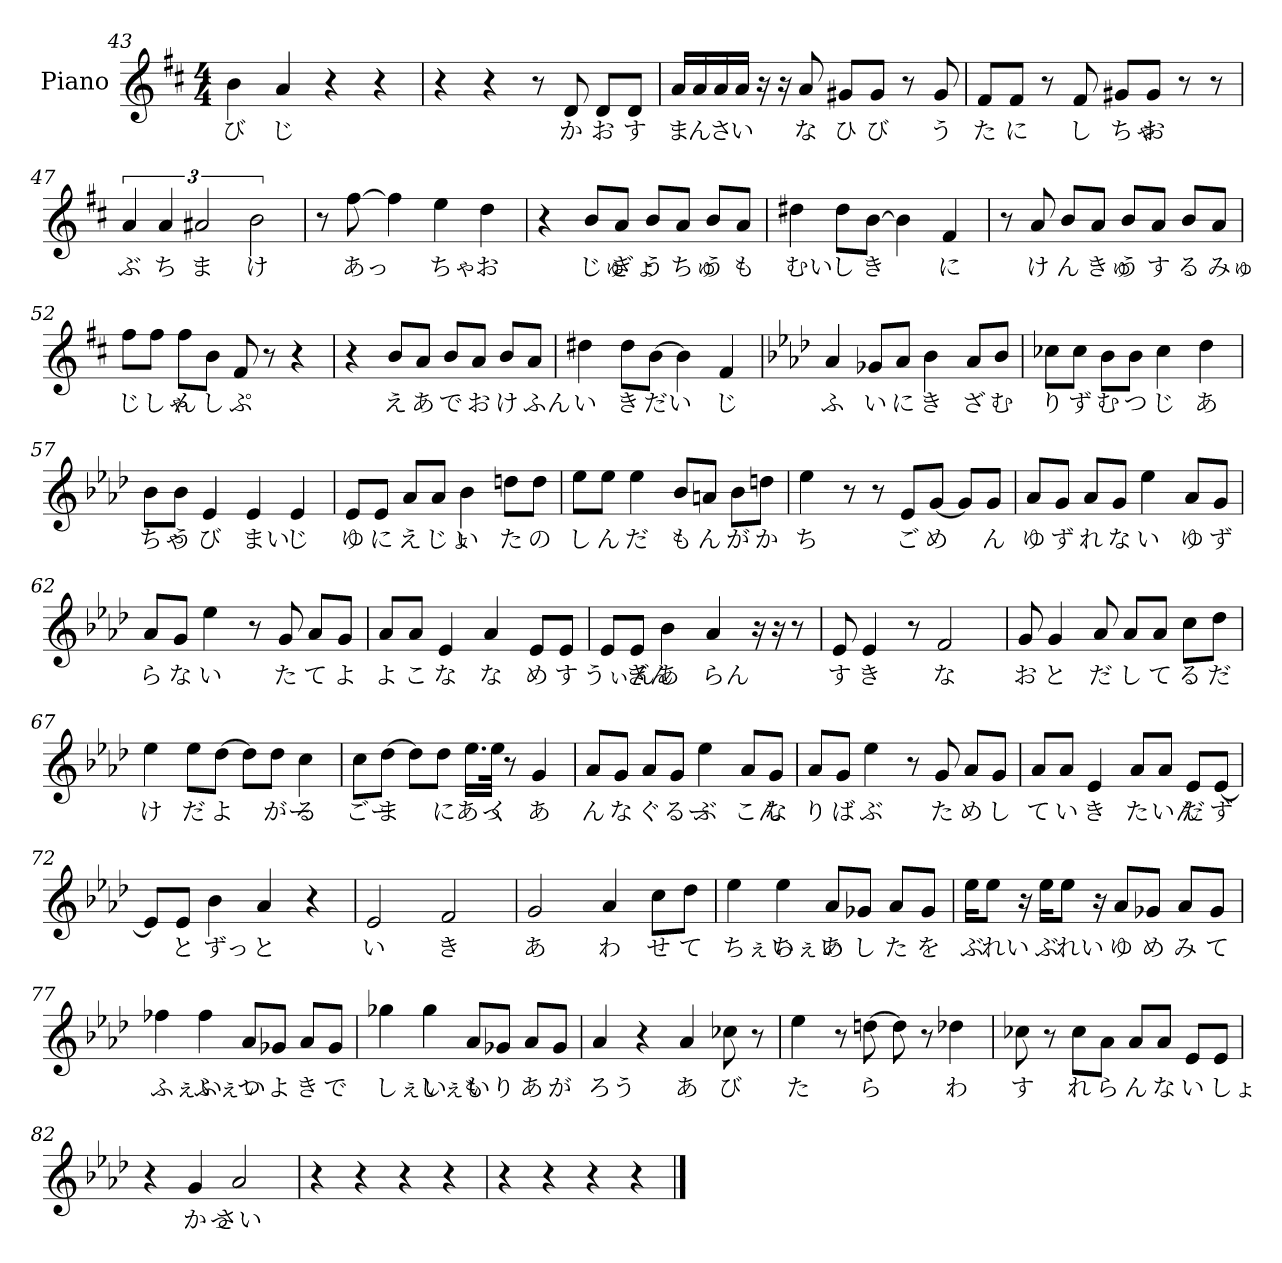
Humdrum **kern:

**kern	**text
*part1	*part1
*staff1	*staff1
*I"Piano	*
*I'Pno.	*
*clefG2	*
*k[f#c#]	*
*M4/4	*
=43	=43
4b	び
4a	じ
4r	.
4r	.
=44	=44
4r	.
4r	.
8r	.
8d	か
8dL	お
8dJ	す
=45	=45
16aLL	ま
16a	ん
16a	さ
16aJJ	い
16r	.
16r	.
8a	な
8g#XL	ひ
8g#J	び
8r	.
8g#	う
=46	=46
8f#L	た
8f#J	に
8r	.
8f#	し
8g#XL	ちゃ
8g#J	お
8r	.
8r	.
=47	=47
6a	ぶ
6a	ち
3a#X	ま
3b	け
=48	=48
8r	.
[8ff#	あっ
4ff#]	.
4ee	ちゃ
4dd	お
=49	=49
4r	.
8bL	じゅ
8aJ	ぎょ
8bL	う
8aJ	ちゅ
8bL	う
8aJ	も
=50	=50
4dd#X	むい
8dd#L	し
[8bJ	き
4b]	.
4f#	に
=51	=51
8r	.
8a	け
8bL	ん
8aJ	きゅ
8bL	う
8aJ	す
8bL	る
8aJ	みゅ
=52	=52
8ff#L	じ
8ff#J	しゃ
8ff#L	ん
8bJ	し
8f#	ぷ
8r	.
4r	.
=53	=53
4r	.
8bL	え
8aJ	あ
8bL	で
8aJ	お
8bL	け
8aJ	ふん
=54	=54
4dd#X	い
8dd#L	き
[8bJ	だい
4b]	.
4f#	じ
=55	=55
*k[b-e-a-d-]	*
4a-	ふ
8g-XL	い
8a-J	に
4b-	き
8a-L	ざ
8b-J	む
=56	=56
8cc-XL	り
8cc-J	ず
8b-L	む
8b-J	つ
4cc-	じ
4dd-	あ
=57	=57
8b-L	ちゃ
8b-J	う
4e-	び
4e-	まい
4e-	じ
=58	=58
8e-L	ゆ
8e-J	に
8a-L	え
8a-J	じょ
4b-	い
8ddnL	た
8ddJ	の
=59	=59
8ee-L	し
8ee-J	ん
4ee-	だ
8b-L	も
8anJ	ん
8b-L	が
8ddnJ	か
=60	=60
4ee-	ち
8r	.
8r	.
8e-L	ご
[8gJ	め
8gL]	.
8gJ	ん
=61	=61
8a-L	ゆ
8gJ	ず
8a-L	れ
8gJ	な
4ee-	い
8a-L	ゆ
8gJ	ず
=62	=62
8a-L	ら
8gJ	な
4ee-	い
8r	.
8g	た
8a-L	て
8gJ	よ
=63	=63
8a-L	よ
8a-J	こ
4e-	な
4a-	な
8e-L	め
8e-J	す
=64	=64
8e-L	うぃん
8e-J	ぎん
4b-	あ
4a-	らん
16r	.
16r	.
8r	.
=65	=65
8e-	す
4e-	き
8r	.
2f	な
=66	=66
8g	お
4g	と
8a-	だ
8a-L	し
8a-J	て
8ccL	る
8dd-J	だ
=67	=67
4ee-	け
8ee-L	だ
[8dd-J	よ
8dd-L]	.
8dd-J	がー
4cc	る
=68	=68
8ccL	ごー
[8dd-J	ま
8dd-L]	.
8dd-J	に
16.ee-LL	あっ
32ee-JJk	く
8r	.
4g	あ
=69	=69
8a-L	ん
8gJ	な
8a-L	ぐ
8gJ	るー
4ee-	ぶ
8a-L	こん
8gJ	な
=70	=70
8a-L	り
8gJ	ば
4ee-	ぶ
8r	.
8g	た
8a-L	め
8gJ	し
=71	=71
8a-L	て
8a-J	い
4e-	き
8a-L	た
8a-J	いん
8e-L	だ
[8e-J	ず
=72	=72
8e-L]	.
8e-J	と
4b-	ずっ
4a-	と
4r	.
=73	=73
2e-	い
2f	き
=74	=74
2g	あ
4a-	わ
8ccL	せ
8dd-J	て
=75	=75
4ee-	ちぇい
4ee-	ちぇい
8a-L	あ
8g-XJ	し
8a-L	た
8g-J	を
=76	=76
16ee-KL	ぶ
8ee-J	れい
16r	.
16ee-KL	ぶ
8ee-J	れい
16r	.
8a-L	ゆ
8g-XJ	め
8a-L	み
8g-J	て
=77	=77
4ff-X	ふぇい
4ff-	ふぇい
8a-L	つ
8g-XJ	よ
8a-L	き
8g-J	で
=78	=78
4gg-X	しぇい
4gg-	しぇい
8a-L	も
8g-XJ	り
8a-L	あ
8g-J	が
=79	=79
4a-	ろう
4r	.
4a-	あ
8cc-X	び
8r	.
=80	=80
4ee-	た
8r	.
[8ddn	ら
8dd]	.
8r	.
4dd-X	わ
=81	=81
8cc-X	す
8r	.
8cc-L	れ
8a-J	ら
8a-L	ん
8a-J	な
8e-L	い
8e-J	しょ
=82	=82
4r	.
4g	かっ
2a-	さい
=83	=83
4r	.
4r	.
4r	.
4r	.
=84	=84
4r	.
4r	.
4r	.
4r	.
==	==
*-	*-
